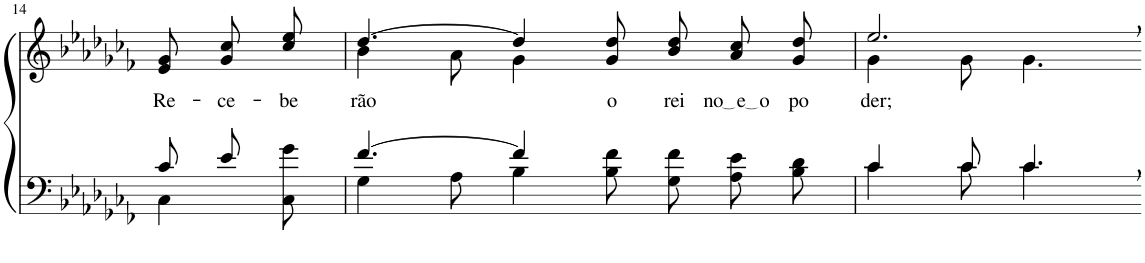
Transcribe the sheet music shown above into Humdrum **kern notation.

**kern	**kern	**text
*part2	*part1	*part1
*staff2	*staff1	*staff1
*I"Parte III e IV	*I"Parte I e II	*
!!LO:PB:g=z
*clefF4	*clefG2	*
*Trd2c3	*Trd2c3	*
*k[b-e-a-d-g-c-f-]	*k[b-e-a-d-g-c-f-]	*
*M9/8	*M9/8	*
=14	=14	=14
*^	*	*
!	!	!	!LO:LY:b
8c-/L	4C-\	8e-/ 8g-/L	Re-
!	!	!	!LO:LY:b
8e-/J	.	8g-/ 8cc-/	-ce-
!	!	!	!LO:LY:b
8ryy	8C-\ 8g-\	8cc-/ 8ee-/J	-be-
=15	=15	=15	=15
*	*	*^	*
!	!	!	!	!LO:LY:b
[4.f-/	4G-\	[4.dd-/	4b-\	-rão
.	8A-\	.	8a-\	.
4f-/]	4B-\	4dd-/]	4g-\	.
!	!	!	!	!LO:LY:b
2ryy	8B-\ 8f-\	8g-/ 8dd-/	2ryy	o
!	!	!	!	!LO:LY:b
.	8G-\ 8f-\L	8b-\ 8dd-\L	.	rei
!	!	!	!	!LO:LY:b
.	8A-\ 8e-\	8a-\ 8cc-\	.	no e o
!	!	!	!	!LO:LY:b
.	8B-\ 8d-\J	8g-\ 8dd-\J	.	po-
=16	=16	=16	=16	=16
!	!	!	!	!LO:LY:b
4c-/	4c-\	2.ee-,/	4g-\	-der;
8c-/	8c-\	.	8g-\	.
4.c-,/	4.c-\	.	4.g-\	.
*v	*v	*	*	*
*	*v	*v	*
=-	=-	=-
*-	*-	*-
